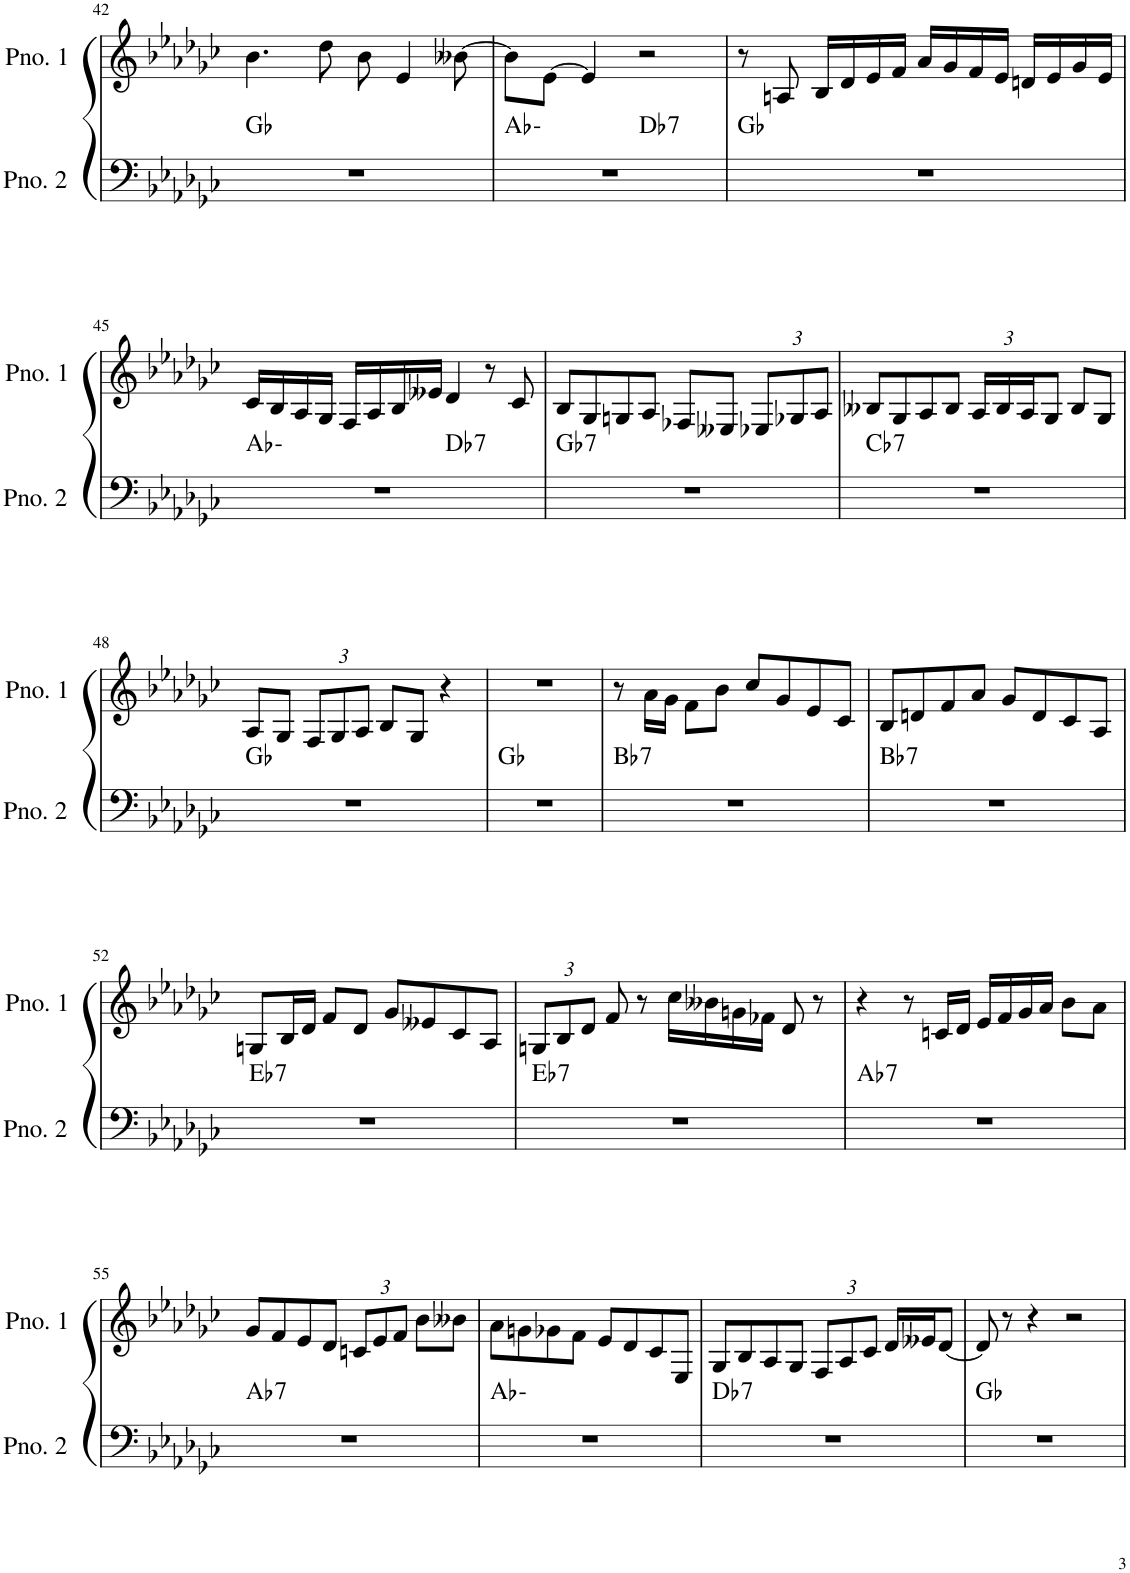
**kern	**harte	**kern
*part2	*part2	*part1
*staff2	*	*staff1
*I"ピアノ 2	*	*I"ピアノ 1
!!LO:PB:g=z
*clefF4	*	*clefG2
*k[b-e-a-d-g-c-]	*	*k[b-e-a-d-g-c-]
*M4/4	*	*M4/4
=42	=42	=42
1r	Gb:maj	4.b-\
.	.	8dd-\
.	.	8b-\
.	.	4e-/
.	.	[8b--X\
=43	=43	=43
*^	*	*
1r	2ryy	Ab:min	8b--\L]
.	.	.	[8e-\J
.	.	.	4e-/]
!	!	!LO:H:kt=7	!
.	2ryy	Db:7	2r
*v	*v	*	*
=44	=44	=44
1r	Gb:maj	8r
.	.	8An/
.	.	16B-/LL
.	.	16d-/
.	.	16e-/
.	.	16f/JJ
.	.	16a-/LL
.	.	16g-/
.	.	16f/
.	.	16e-/JJ
.	.	16dn/LL
.	.	16e-/
.	.	16g-/
.	.	16e-/JJ
!!LO:LB:g=z
=45	=45	=45
*^	*	*
1r	2ryy	Ab:min	16c-/LL
.	.	.	16B-/
.	.	.	16A-/
.	.	.	16G-/JJ
.	.	.	16F/LL
.	.	.	16A-/
.	.	.	16B-/
.	.	.	16e--X/JJ
!	!	!LO:H:kt=7	!
.	2ryy	Db:7	4d-/
.	.	.	8r
.	.	.	8c-/
=46	=46	=46	=46
!	!	!LO:H:kt=7	!
*v	*v	*	*
1r	Gb:7	8B-/L
.	.	8G-/
.	.	8Gn/
.	.	8A-/J
.	.	8F-X/L
.	.	8E--X/J
*	*	*Xbrackettup
.	.	12E-X/L
.	.	12G-X/
.	.	12A-/J
=47	=47	=47
!	!LO:H:kt=7	!
1r	Cb:7	8B--X/L
.	.	8G-/
.	.	8A-/
.	.	8B--/J
.	.	24A-/LL
.	.	24B--/
.	.	24A-/J
.	.	8G-/J
.	.	8B--/L
.	.	8G-/J
!!LO:LB:g=z
=48	=48	=48
1r	Gb:maj	8A-/L
.	.	8G-/J
.	.	12F/L
.	.	12G-/
.	.	12A-/J
.	.	8B-/L
.	.	8G-/J
.	.	4r
=49	=49	=49
1r	Gb:maj	1r
=50	=50	=50
!	!LO:H:kt=7	!
1r	Bb:7	8r
.	.	16a-\LL
.	.	16g-\JJ
.	.	8f\L
.	.	8b-\J
.	.	8cc-/L
.	.	8g-/
.	.	8e-/
.	.	8c-/J
=51	=51	=51
!	!LO:H:kt=7	!
1r	Bb:7	8B-/L
.	.	8dn/
.	.	8f/
.	.	8a-/J
.	.	8g-/L
.	.	8d/
.	.	8c-/
.	.	8A-/J
!!LO:LB:g=z
=52	=52	=52
!	!LO:H:kt=7	!
1r	Eb:7	8Gn/L
.	.	16B-/L
.	.	16d-/JJ
.	.	8f/L
.	.	8d-/J
.	.	8g-/L
.	.	8e--X/
.	.	8c-/
.	.	8A-/J
=53	=53	=53
!	!LO:H:kt=7	!
1r	Eb:7	12Gn/L
.	.	12B-/
.	.	12d-/J
.	.	8f/
.	.	8r
.	.	16cc-\LL
.	.	16b--X\
.	.	16gn\
.	.	16f-X\JJ
.	.	8d-/
.	.	8r
=54	=54	=54
!	!LO:H:kt=7	!
1r	Ab:7	4r
.	.	8r
.	.	16cn/LL
.	.	16d-/JJ
.	.	16e-/LL
.	.	16f/
.	.	16g-/
.	.	16a-/JJ
.	.	8b-\L
.	.	8a-\J
!!LO:LB:g=z
=55	=55	=55
!	!LO:H:kt=7	!
1r	Ab:7	8g-/L
.	.	8f/
.	.	8e-/
.	.	8d-/J
.	.	12cn/L
.	.	12e-/
.	.	12f/J
.	.	8b-\L
.	.	8b--X\J
=56	=56	=56
1r	Ab:min	8a-\L
.	.	8gn\
.	.	8g-X\
.	.	8f\J
.	.	8e-/L
.	.	8d-/
.	.	8c-/
.	.	8E-/J
=57	=57	=57
!	!LO:H:kt=7	!
1r	Db:7	8G-/L
.	.	8B-/
.	.	8A-/
.	.	8G-/J
.	.	12F/L
.	.	12A-/
.	.	12c-/J
.	.	16d-/LL
.	.	16e--X/J
.	.	[8d-/J
=58	=58	=58
1r	Gb:maj	8d-/]
.	.	8r
.	.	4r
.	.	2r
=	=	=
*-	*-	*-
